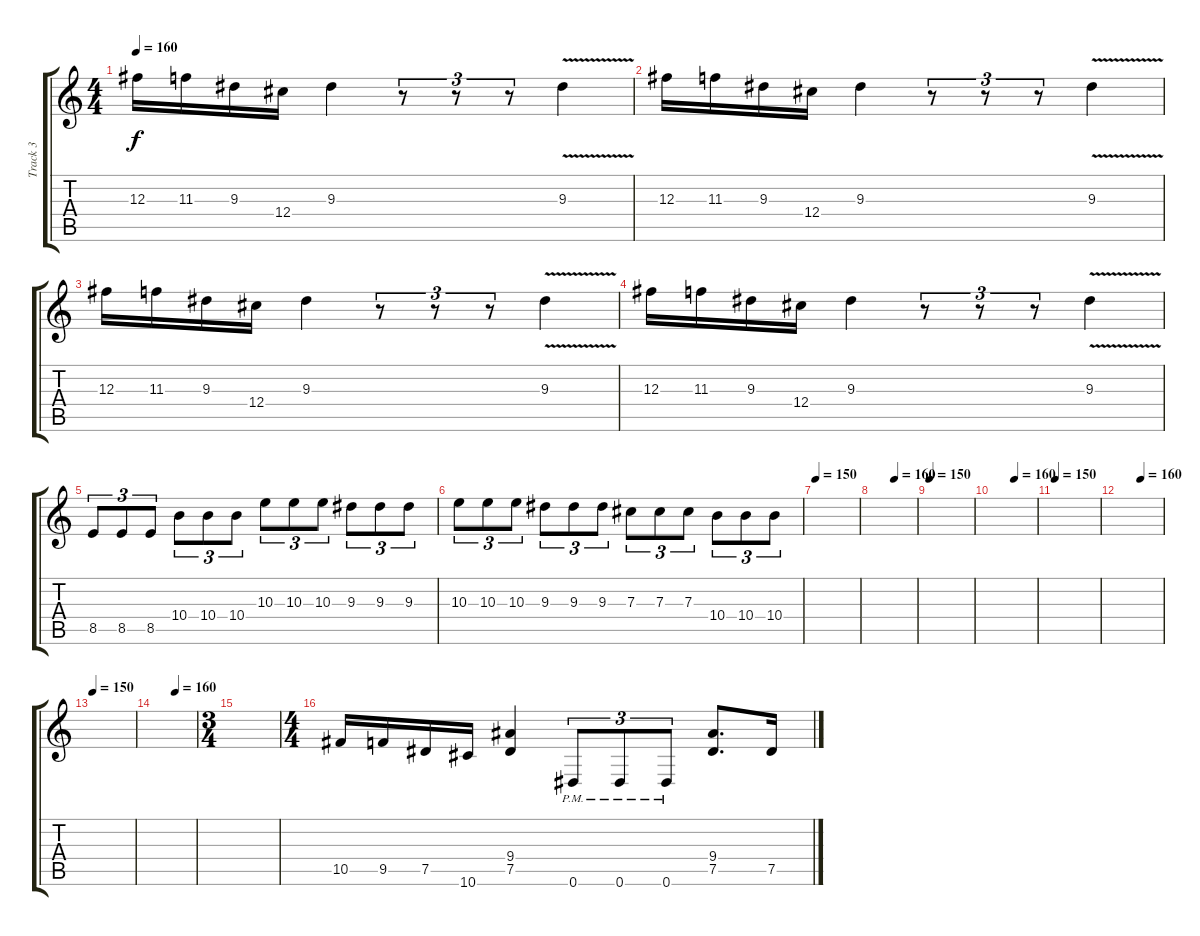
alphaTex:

\track ("Track 3" "Track 3") {instrument distortionguitar}
\staff {score tabs}
\tuning (Eb4 Bb3 Gb3 Db3 Ab2 Eb2) {hide}
\ts (4 4)
\tempo 160
\clef g2
\ks c
12.3.16{dy f} 11.3.16 9.3.16 12.4.16 9.3.4 r.8{tu (3 2)} r.8{tu (3 2)} r.8{tu (3 2)} 9.3{v}.4 |
12.3.16 11.3.16 9.3.16 12.4.16 9.3.4 r.8{tu (3 2)} r.8{tu (3 2)} r.8{tu (3 2)} 9.3{v}.4 |
12.3.16 11.3.16 9.3.16 12.4.16 9.3.4 r.8{tu (3 2)} r.8{tu (3 2)} r.8{tu (3 2)} 9.3{v}.4 |
12.3.16 11.3.16 9.3.16 12.4.16 9.3.4 r.8{tu (3 2)} r.8{tu (3 2)} r.8{tu (3 2)} 9.3{v}.4 |
8.5.8{tu (3 2)} 8.5.8{tu (3 2)} 8.5.8{tu (3 2)} 10.4.8{tu (3 2)} 10.4.8{tu (3 2)} 10.4.8{tu (3 2)} 10.3.8{tu (3 2)} 10.3.8{tu (3 2)} 10.3.8{tu (3 2)} 9.3.8{tu (3 2)} 9.3.8{tu (3 2)} 9.3.8{tu (3 2)} |
10.3.8{tu (3 2)} 10.3.8{tu (3 2)} 10.3.8{tu (3 2)} 9.3.8{tu (3 2)} 9.3.8{tu (3 2)} 9.3.8{tu (3 2)} 7.3.8{tu (3 2)} 7.3.8{tu (3 2)} 7.3.8{tu (3 2)} 10.4.8{tu (3 2)} 10.4.8{tu (3 2)} 10.4.8{tu (3 2)} |
\tempo 150
|
\tempo (160 0.5)
|
\tempo 150
|
\tempo (160 0.5)
|
\tempo 150
|
\tempo (160 0.5)
|
\tempo 150
|
\tempo (160 0.5)
|
\ts (3 4)
|
\ts (4 4)
10.5.16 9.5.16 7.5.16 10.6.16 (9.4 7.5).4 0.6{pm}.8{tu (3 2)} 0.6{pm}.8{tu (3 2)} 0.6{pm}.8{tu (3 2)} (9.4 7.5).8{d} 7.5.16
